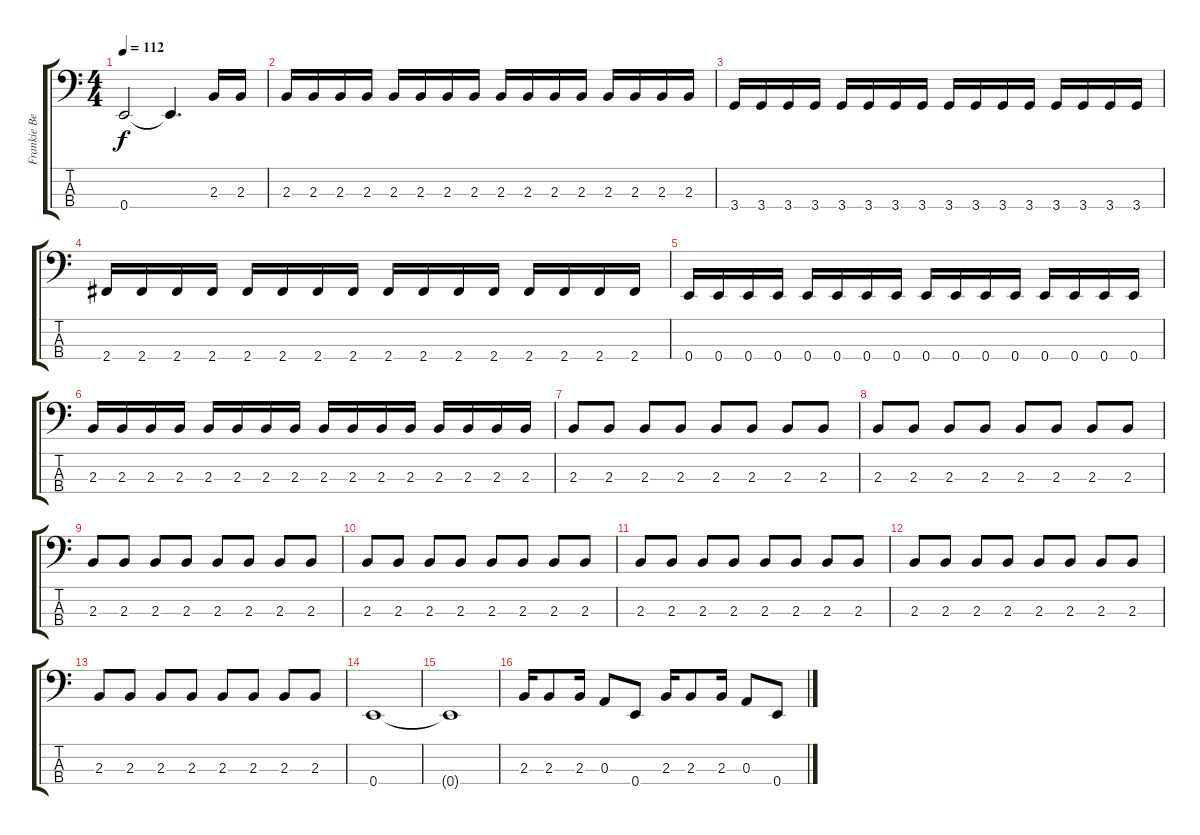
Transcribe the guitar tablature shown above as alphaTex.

\track ("Frankie Bello" "Frankie Be") {instrument electricbassfinger}
\staff {score tabs}
\tuning (G2 D2 A1 E1) {hide}
\ts (4 4)
\tempo 112
\clef f4
\ks c
0.4.2{dy f} 0.4{t}.4{d} 2.3.16 2.3.16 |
2.3.16 2.3.16 2.3.16 2.3.16 2.3.16 2.3.16 2.3.16 2.3.16 2.3.16 2.3.16 2.3.16 2.3.16 2.3.16 2.3.16 2.3.16 2.3.16 |
3.4.16 3.4.16 3.4.16 3.4.16 3.4.16 3.4.16 3.4.16 3.4.16 3.4.16 3.4.16 3.4.16 3.4.16 3.4.16 3.4.16 3.4.16 3.4.16 |
2.4.16 2.4.16 2.4.16 2.4.16 2.4.16 2.4.16 2.4.16 2.4.16 2.4.16 2.4.16 2.4.16 2.4.16 2.4.16 2.4.16 2.4.16 2.4.16 |
0.4.16 0.4.16 0.4.16 0.4.16 0.4.16 0.4.16 0.4.16 0.4.16 0.4.16 0.4.16 0.4.16 0.4.16 0.4.16 0.4.16 0.4.16 0.4.16 |
2.3.16 2.3.16 2.3.16 2.3.16 2.3.16 2.3.16 2.3.16 2.3.16 2.3.16 2.3.16 2.3.16 2.3.16 2.3.16 2.3.16 2.3.16 2.3.16 |
2.3.8 2.3.8 2.3.8 2.3.8 2.3.8 2.3.8 2.3.8 2.3.8 |
2.3.8 2.3.8 2.3.8 2.3.8 2.3.8 2.3.8 2.3.8 2.3.8 |
2.3.8 2.3.8 2.3.8 2.3.8 2.3.8 2.3.8 2.3.8 2.3.8 |
2.3.8 2.3.8 2.3.8 2.3.8 2.3.8 2.3.8 2.3.8 2.3.8 |
2.3.8 2.3.8 2.3.8 2.3.8 2.3.8 2.3.8 2.3.8 2.3.8 |
2.3.8 2.3.8 2.3.8 2.3.8 2.3.8 2.3.8 2.3.8 2.3.8 |
2.3.8 2.3.8 2.3.8 2.3.8 2.3.8 2.3.8 2.3.8 2.3.8 |
0.4.1 |
0.4{t}.1 |
2.3.16 2.3.8 2.3.16 0.3.8 0.4.8 2.3.16 2.3.8 2.3.16 0.3.8 0.4.8
